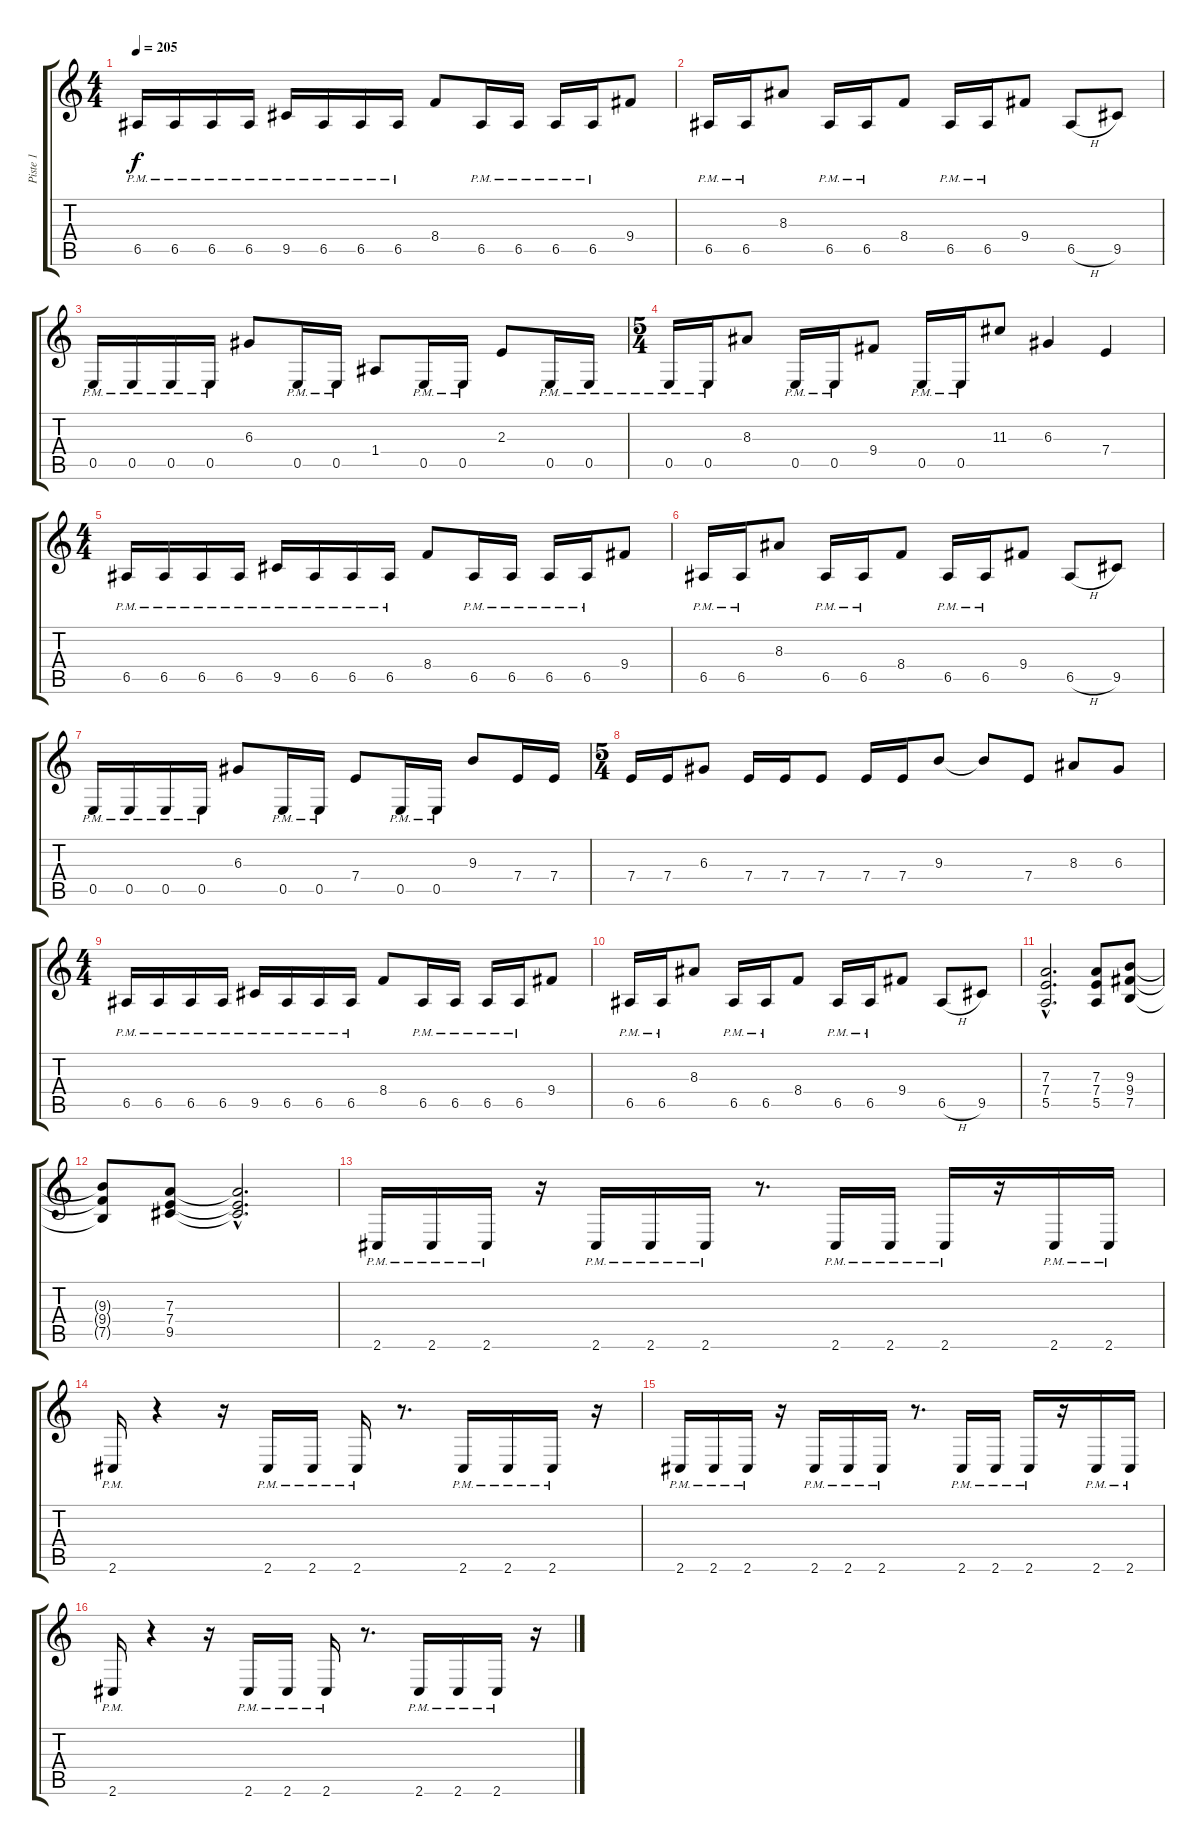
\track ("Piste 1" "Piste 1") {instrument distortionguitar}
\staff {score tabs}
\tuning (B3 Gb3 D3 A2 E2 B1) {hide}
\ts (4 4)
\tempo 205
\clef g2
\ks c
6.5{pm}.16{dy f} 6.5{pm}.16 6.5{pm}.16 6.5{pm}.16 9.5{pm}.16 6.5{pm}.16 6.5{pm}.16 6.5{pm}.16 8.4.8 6.5{pm}.16 6.5{pm}.16 6.5{pm}.16 6.5{pm}.16 9.4.8 |
6.5{pm}.16 6.5{pm}.16 8.3.8 6.5{pm}.16 6.5{pm}.16 8.4.8 6.5{pm}.16 6.5{pm}.16 9.4.8 6.5{h}.8 9.5.8 |
0.5{pm}.16 0.5{pm}.16 0.5{pm}.16 0.5{pm}.16 6.3.8 0.5{pm}.16 0.5{pm}.16 1.4.8 0.5{pm}.16 0.5{pm}.16 2.3.8 0.5{pm}.16 0.5{pm}.16 |
\ts (5 4)
0.5{pm}.16 0.5{pm}.16 8.3.8 0.5{pm}.16 0.5{pm}.16 9.4.8 0.5{pm}.16 0.5{pm}.16 11.3.8 6.3.4 7.4.4 |
\ts (4 4)
6.5{pm}.16 6.5{pm}.16 6.5{pm}.16 6.5{pm}.16 9.5{pm}.16 6.5{pm}.16 6.5{pm}.16 6.5{pm}.16 8.4.8 6.5{pm}.16 6.5{pm}.16 6.5{pm}.16 6.5{pm}.16 9.4.8 |
6.5{pm}.16 6.5{pm}.16 8.3.8 6.5{pm}.16 6.5{pm}.16 8.4.8 6.5{pm}.16 6.5{pm}.16 9.4.8 6.5{h}.8 9.5.8 |
0.5{pm}.16 0.5{pm}.16 0.5{pm}.16 0.5{pm}.16 6.3.8 0.5{pm}.16 0.5{pm}.16 7.4.8 0.5{pm}.16 0.5{pm}.16 9.3.8 7.4.16 7.4.16 |
\ts (5 4)
7.4.16 7.4.16 6.3.8 7.4.16 7.4.16 7.4.8 7.4.16 7.4.16 9.3.8 9.3{t}.8 7.4.8 8.3.8 6.3.8 |
\ts (4 4)
6.5{pm}.16 6.5{pm}.16 6.5{pm}.16 6.5{pm}.16 9.5{pm}.16 6.5{pm}.16 6.5{pm}.16 6.5{pm}.16 8.4.8 6.5{pm}.16 6.5{pm}.16 6.5{pm}.16 6.5{pm}.16 9.4.8 |
6.5{pm}.16 6.5{pm}.16 8.3.8 6.5{pm}.16 6.5{pm}.16 8.4.8 6.5{pm}.16 6.5{pm}.16 9.4.8 6.5{h}.8 9.5.8 |
(7.3{hac} 7.4{hac} 5.5{hac}).2{d} (7.3 7.4 5.5).8 (9.3 9.4 7.5).8 |
(9.3{t} 9.4{t} 7.5{t}).8 (7.3 7.4 9.5).8 (7.3{hac t} 7.4{hac t} 9.5{hac t}).2{d} |
2.6{pm}.16 2.6{pm}.16 2.6{pm}.16 r.16 2.6{pm}.16 2.6{pm}.16 2.6{pm}.16 r.8{d} 2.6{pm}.16 2.6{pm}.16 2.6{pm}.16 r.16 2.6{pm}.16 2.6{pm}.16 |
2.6{pm}.16 r.4 r.16 2.6{pm}.16 2.6{pm}.16 2.6{pm}.16 r.8{d} 2.6{pm}.16 2.6{pm}.16 2.6{pm}.16 r.16 |
2.6{pm}.16 2.6{pm}.16 2.6{pm}.16 r.16 2.6{pm}.16 2.6{pm}.16 2.6{pm}.16 r.8{d} 2.6{pm}.16 2.6{pm}.16 2.6{pm}.16 r.16 2.6{pm}.16 2.6{pm}.16 |
2.6{pm}.16 r.4 r.16 2.6{pm}.16 2.6{pm}.16 2.6{pm}.16 r.8{d} 2.6{pm}.16 2.6{pm}.16 2.6{pm}.16 r.16
